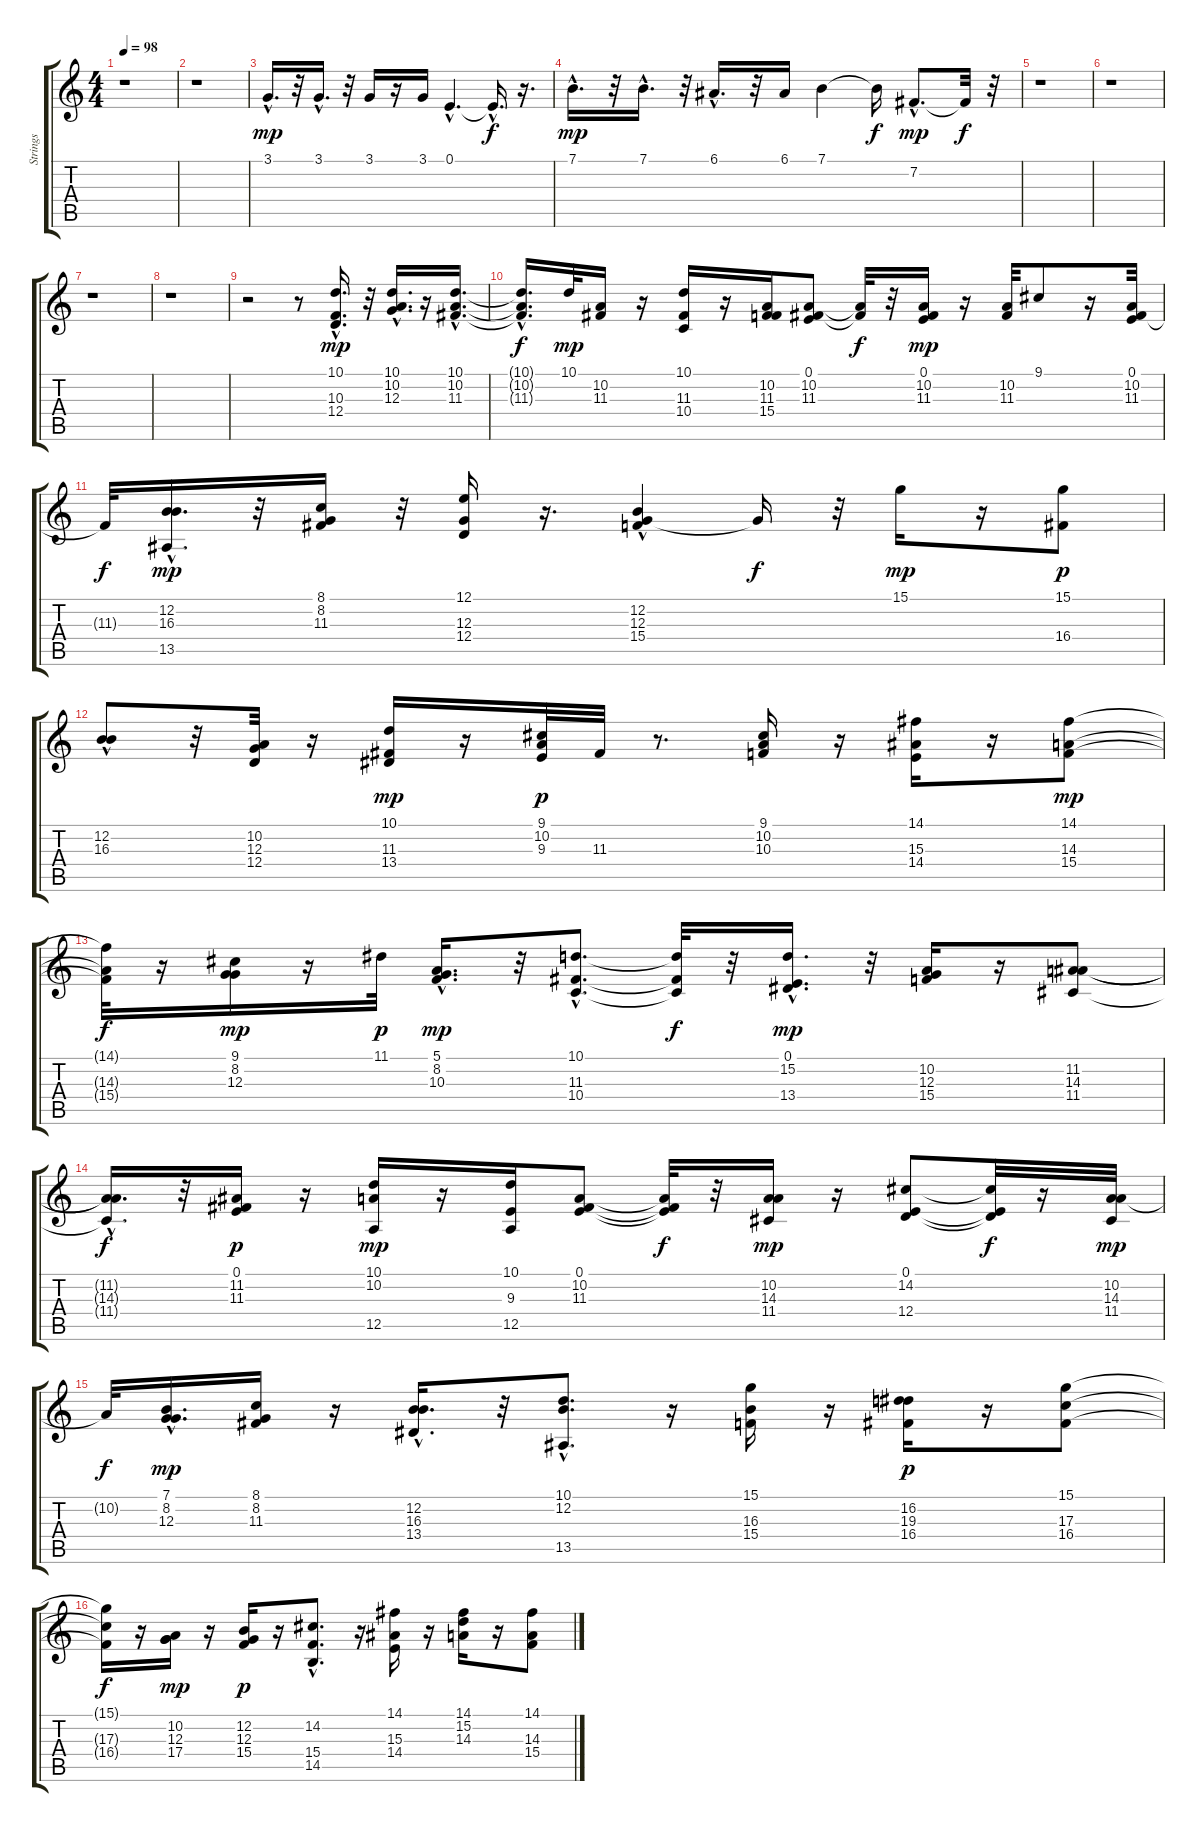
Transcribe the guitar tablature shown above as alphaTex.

\track ("Strings" "Strings") {instrument stringensemble1}
\staff {score tabs}
\tuning (E4 B3 G3 D3 A2 E2) {hide}
\ts (4 4)
\tempo 98
\clef g2
\ks c
r.1{dy f} |
r.1 |
3.1{hac}.16{d dy mp} r.32 3.1{hac}.16{d} r.32 3.1.16 r.16 3.1.16 0.1{hac}.4{d} 0.1{hac t}.16{d dy f} r.16{d} |
7.1{hac}.16{d dy mp} r.32 7.1{hac}.16{d} r.32 6.1{hac}.16{d} r.32 6.1.16 7.1.4 7.1{t}.16{dy f} 7.2{hac}.8{d dy mp} 7.2{t}.32{dy f} r.32 |
r.1 |
r.1 |
r.1 |
r.1 |
r.2 r.8 (10.1{hac} 10.3 12.4).16{d dy mp} r.32 (10.1{hac} 10.2{hac} 12.3{hac}).16{d} r.16 (10.1{hac} 10.2{hac} 11.3{hac}).16{d} |
(10.1{hac t} 10.2{hac t} 11.3{hac t}).16{d dy f} 10.1.32{dy mp} (10.2 11.3).16 r.16 (10.1 11.3 10.4).16 r.16 (10.2 11.3 15.4).16 (0.1 10.2 11.3).8 (10.2{t} 11.3{t}).32{dy f} r.32 (0.1 10.2 11.3).16{dy mp} r.16 (10.2 11.3).32 9.1.8 r.16 (0.1 10.2 11.3).32 |
11.3{t}.32{dy f} (12.2{hac} 16.3 13.5{hac}).16{d dy mp} r.32 (8.1 8.2 11.3).16 r.32 (12.1 12.3 12.4).16 r.16{d} (12.2{hac} 12.3 15.4{hac}).4 12.3{t}.16{dy f} r.32 15.1.16{dy mp} r.16 (15.1 16.4).8{dy p} |
(12.2 16.3{hac}).8 r.32 (10.2 12.3 12.4).32 r.16 (10.1 11.3 13.4).16{dy mp} r.16 (9.1 10.2 9.3).32{dy p} 11.3.32 r.8{d} (9.1 10.2 10.3).16 r.16 (14.1 15.3 14.4).16 r.16 (14.1 14.3 15.4).8{dy mp} |
(14.1{t} 14.3{t} 15.4{t}).32{dy f} r.16 (9.1 8.2 12.3).16{dy mp} r.16 11.1.32{dy p} (5.1{hac} 8.2 10.3).16{d dy mp} r.32 (10.1{hac} 11.3{hac} 10.4{hac}).8{d} (10.1{t} 11.3{t} 10.4{t}).32{dy f} r.32 (0.1{hac} 15.2 13.4).16{d dy mp} r.32 (10.2 12.3 15.4).16 r.16 (11.2 14.3 11.4).8 |
(11.2{t} 14.3{hac t} 11.4{hac t}).16{d dy f} r.32 (0.1 11.2 11.3).16{dy p} r.16 (10.1 10.2 12.5).16{dy mp} r.16 (10.1 9.3 12.5).16 (0.1 10.2 11.3).8 (0.1{t} 10.2{t} 11.3{t}).32{dy f} r.32 (10.2 14.3 11.4).16{dy mp} r.16 (0.1 14.2 12.4).8 (0.1{t} 14.2{t} 12.4{t}).32{dy f} r.16 (10.2 14.3 11.4).32{dy mp} |
10.2{t}.32{dy f} (7.1{hac} 8.2{hac} 12.3).16{d dy mp} (8.1 8.2 11.3).16 r.16 (12.2{hac} 16.3 13.4).16{d} r.32 (10.1{hac} 12.2{hac} 13.5).8{d} r.16 (15.1 16.3 15.4).16 r.16 (16.2 19.3 16.4).16{dy p} r.16 (15.1 17.3 16.4).8 |
(15.1{t} 17.3{t} 16.4{t}).16{dy f} r.16 (10.2 12.3 17.4).16{dy mp} r.16 (12.2 12.3 15.4).16{dy p} r.16 (14.2{hac} 15.4 14.5).8{d} r.16 (14.1 15.3 14.4).16 r.16 (14.1 15.2 14.3).16 r.16 (14.1 14.3 15.4).8
